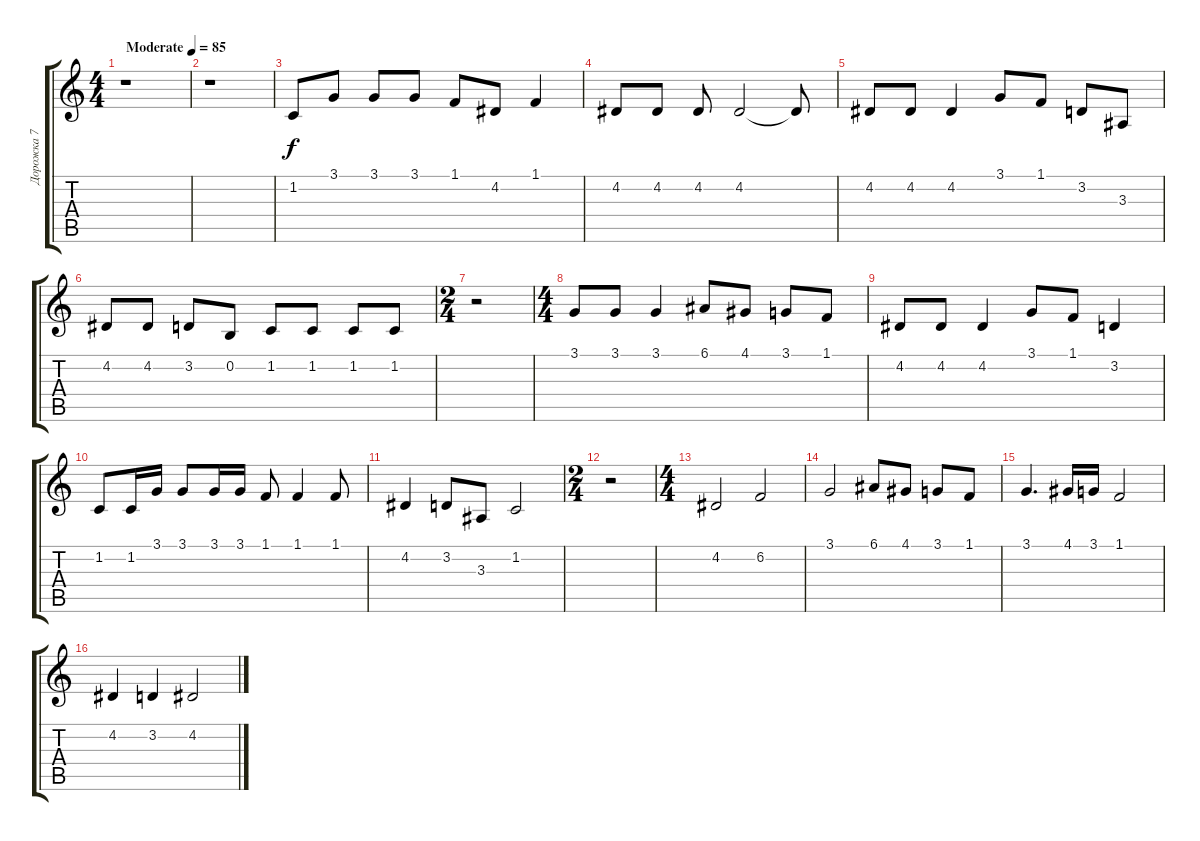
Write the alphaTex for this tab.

\track ("Дорожка 7" "Дорожка 7") {instrument fx5brightness}
\staff {score tabs}
\tuning (E4 B3 G3 D3 A2 E2) {hide}
\ts (4 4)
\tempo (85 "Moderate")
\clef g2
\ks c
r.1{dy f instrument fx5brightness} |
r.1 |
1.2.8 3.1.8 3.1.8 3.1.8 1.1.8 4.2.8 1.1.4 |
4.2.8 4.2.8 4.2.8 4.2.2 4.2{t}.8 |
4.2.8 4.2.8 4.2.4 3.1.8 1.1.8 3.2.8 3.3.8 |
4.2.8 4.2.8 3.2.8 0.2.8 1.2.8 1.2.8 1.2.8 1.2.8 |
\ts (2 4)
r.2 |
\ts (4 4)
3.1.8 3.1.8 3.1.4 6.1.8 4.1.8 3.1.8 1.1.8 |
4.2.8 4.2.8 4.2.4 3.1.8 1.1.8 3.2.4 |
1.2.8 1.2.16 3.1.16 3.1.8 3.1.16 3.1.16 1.1.8 1.1.4 1.1.8 |
4.2.4 3.2.8 3.3.8 1.2.2 |
\ts (2 4)
r.2 |
\ts (4 4)
4.2.2 6.2.2 |
3.1.2 6.1.8 4.1.8 3.1.8 1.1.8 |
3.1.4{d} 4.1.16 3.1.16 1.1.2 |
4.2.4 3.2.4 4.2.2
